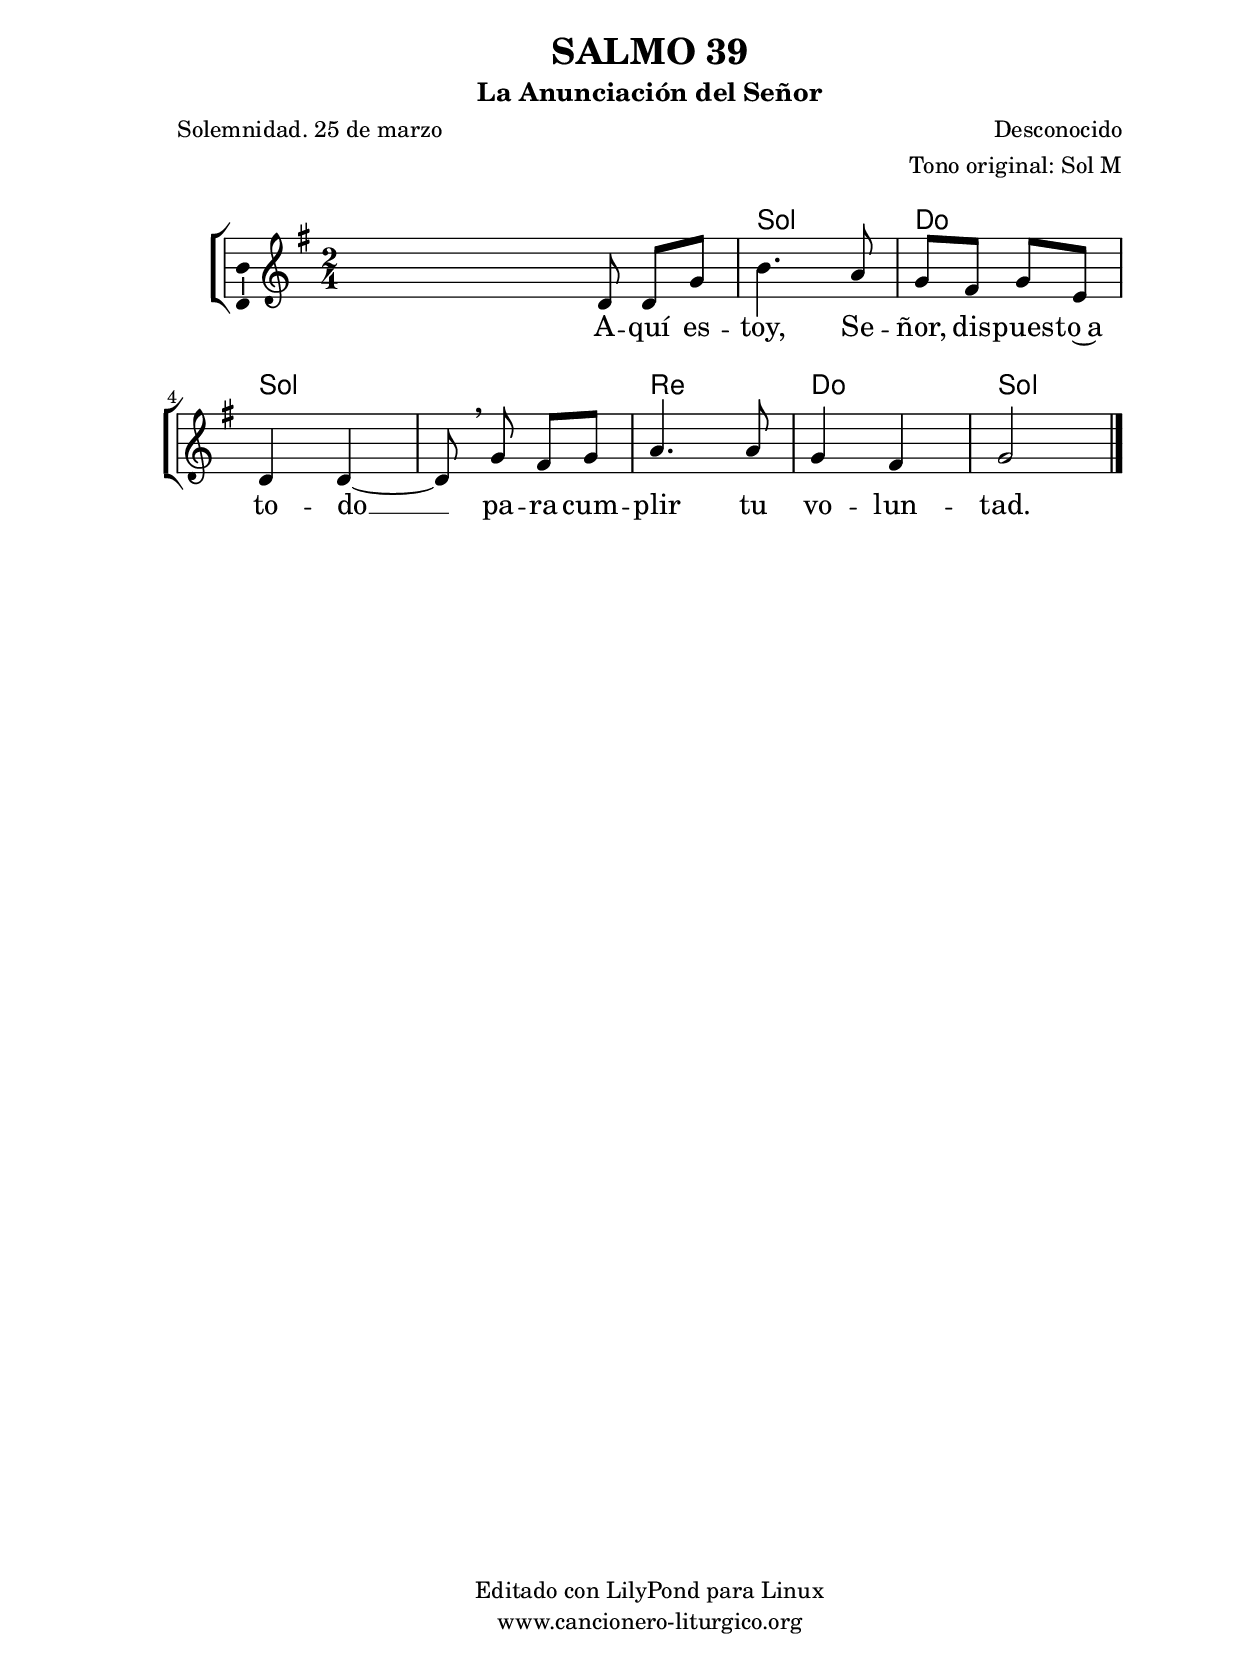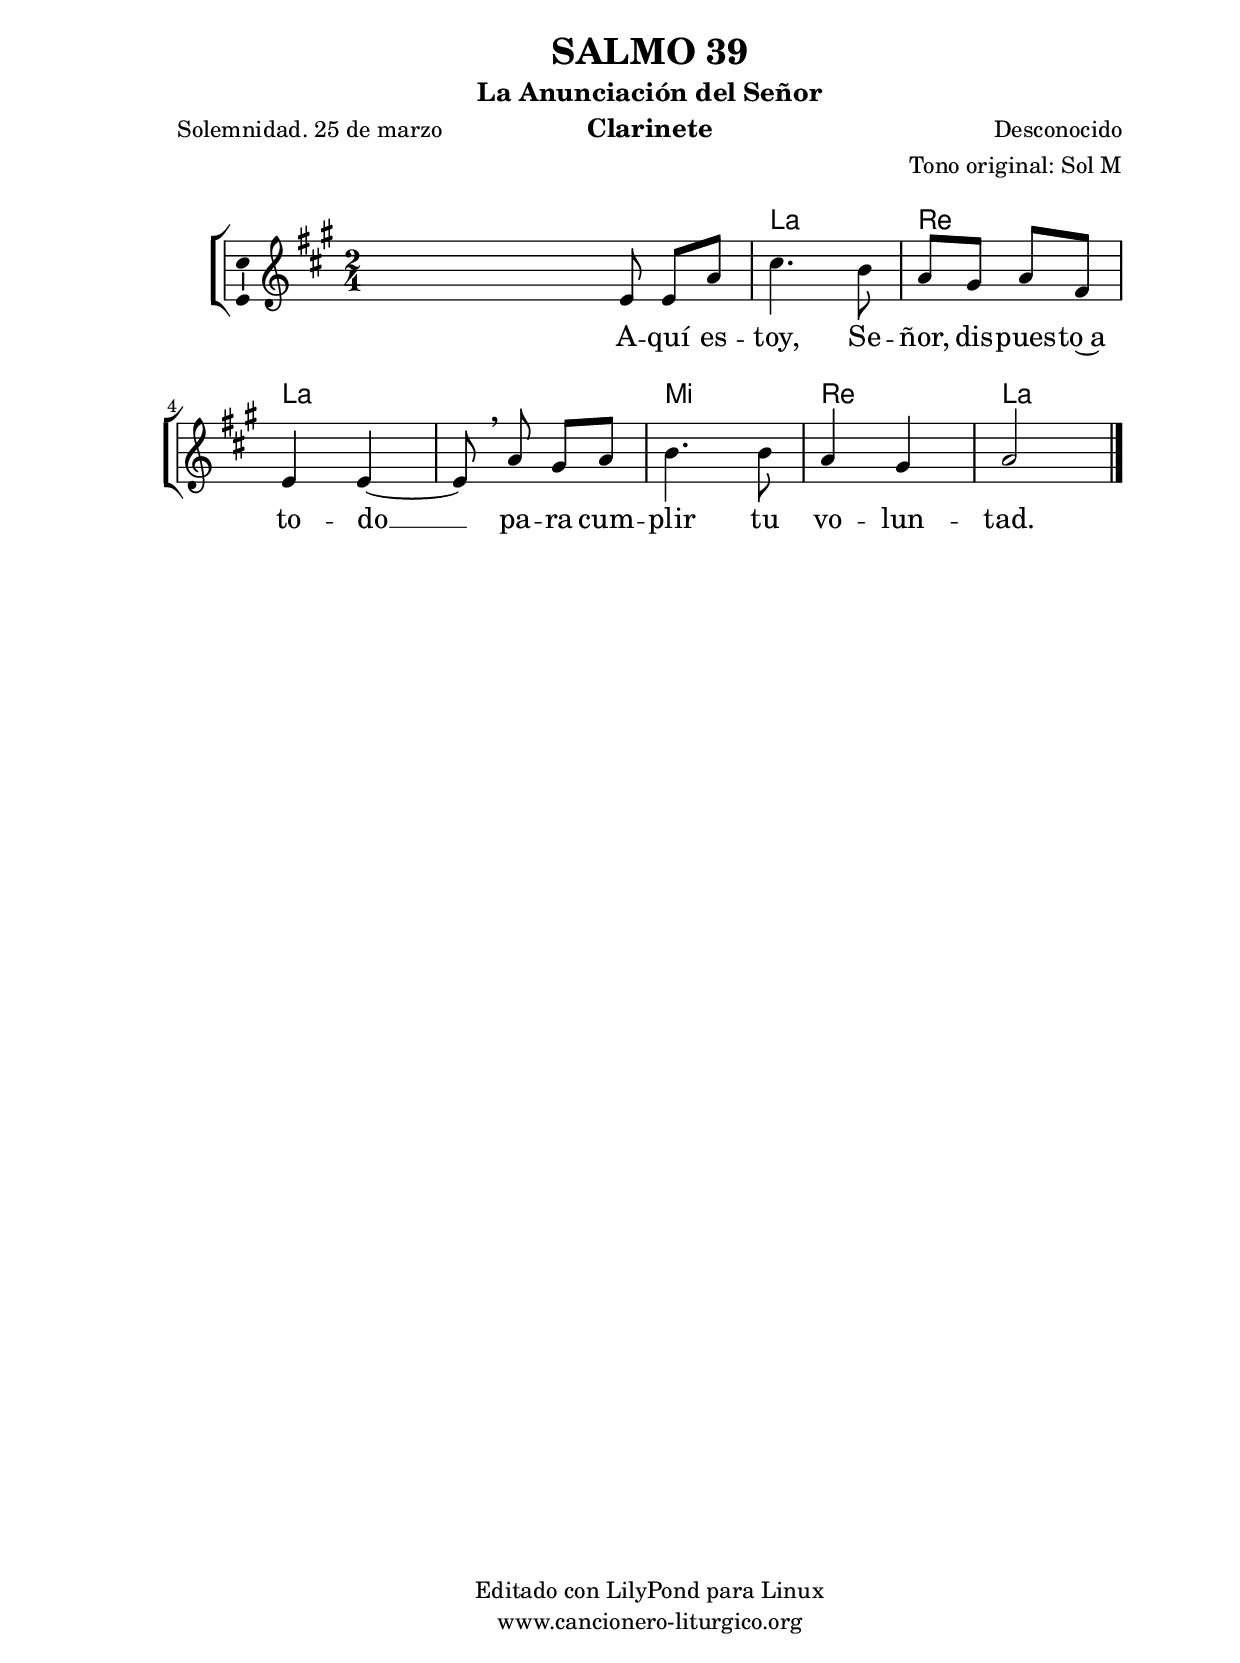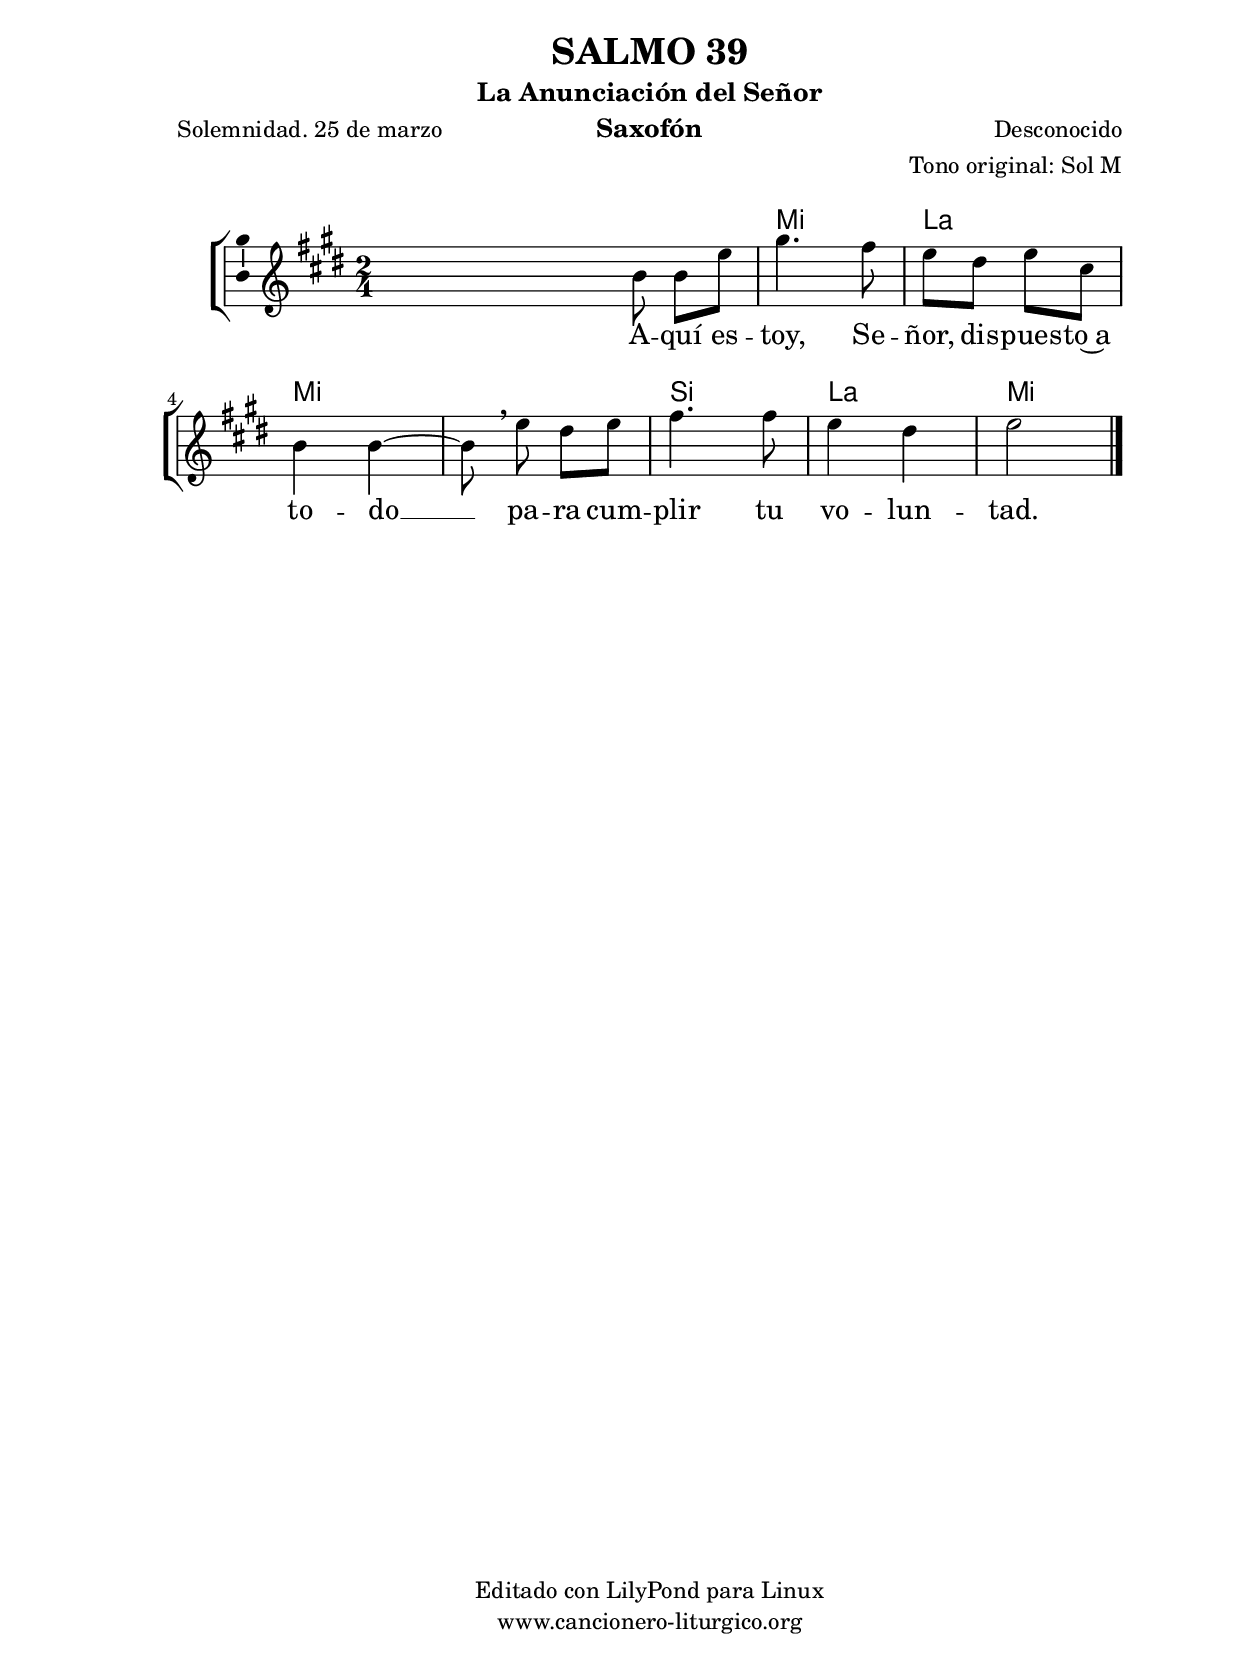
%
%para convertir .midi en .wav:
%timidity filename.midi -Ow -o finename.wav
%
%
%Para convertir de .wav a .mp3:
%lame -h -m j filename.wav
%
%
%para escuchar el midi:
%timidity nombrefichero.midi
%


%versión de lilypond para la que se ha escrito esta partitura:
\version "2.16.0"

	%Tamaño papel
	#(set-default-paper-size "a4")
	%Tamaño partitura
	#(set-global-staff-size 20)
	%No responde al pulsar sobre una nota
	#(ly:set-option 'point-and-click #f)

%parámetros del encabezamiento:
\header {
	title = "SALMO 39"
	subtitle = "La Anunciación del Señor"
	composer = "Desconocido"
	poet = "Solemnidad. 25 de marzo"
	meter = ""
	arranger = "Tono original: Sol M"
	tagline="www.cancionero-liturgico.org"
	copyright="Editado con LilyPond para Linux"
	tiempo = ""
	usos = "Salmo"
	letra = "Aquí estoy, Señor, dispuesto a todo para cumplir tu voluntad."
	}

%parámetros asociados al papel:
\paper  {
	oddHeaderMarkup = \markup {\fill-line { \on-the-fly #not-first-page \fromproperty #'header:title \on-the-fly #not-first-page \fromproperty #'header:composer }}
	evenHeaderMarkup = \markup {\fill-line { \fromproperty #'header:composer \fromproperty #'header:title }}
	#(set-paper-size "a4")
	print-page-number = ##f
	first-page-number = 1
	print-first-page-number = ##f
%	head-separation = 3.0 \cm
	top-margin = 2.0 \cm
	bottom-margin = 0.5\cm
%%%	bottom-margin = -1.0\cm
	left-margin = 3.0 \cm
	line-width = 16.0 \cm 
	indent = 8\mm
	interscoreline = 2.\mm
	between-system-space = 15\mm
%	para que las partituras no llenen la hoja:
	ragged-bottom = ##t
%	idem para la última hoja:
	ragged-last-bottom = ##f
%	para que las partituras llenen el ancho del papel:
	ragged-last = ##f
	after-title-space = 2.5 \cm
%page-count=1
%system-count=8

	%Flexible Vertical Spacing
%	markup-markup-spacing =
%	#'((basic-distance . 15) (minimum-distance . 15) (padding . 3))
	markup-system-spacing =
	#'((basic-distance . 15) (minimum-distance . 15) (padding . 3))
	system-system-spacing =
	#'((basic-distance . 15) (minimum-distance . 15) (padding . 3))
	score-system-spacing =
	#'((basic-distance . 15) (minimum-distance . 15) (padding . 5))
%	top-system-spacing = % header
%	#'((basic-distance . 8) (minimum-distance . 0) (padding . 3))
%	top-markup-spacing =
%	#'((basic-distance . 20) (minimum-distance . 20) (padding . 3))
	last-bottom-spacing = % footer
	#'((basic-distance . 5) (minimum-distance . 5) (padding . 3))
%	score-markup-spacing =
%	#'((basic-distance . 16) (minimum-distance . 13) (padding . 3))

	}


%parámetros que afectan a toda la partitura:
global =  {
	%clave de sol (G):
	\clef G
	%armadura:
%	\transpose bes c'
	\key g \major
	\tempo 4=100
	\set Score.tempoHideNote = ##t
	}


acordes = {
	\italianChords
	\chordmode {
%	\transpose bes c'
{

	s2 g2 c g s d c g

	}
	}
}

melodia = 
%	\transpose bes c'
{
	\relative c'{

	\time 2/4

s8 d d g
b4. a8
g8 fis g e
d4 d4~
d8 \noBeam \breathe g8 fis g
a4. a8
g4 fis
g2

	\bar "|."
	}
	}


texto = \lyricmode {
A -- quí es -- toy, Se -- ñor, dis -- pues -- to~a to -- do __
pa -- ra cum -- plir tu vo -- lun -- tad.
	}


acordesStaff = \context ChordNames = acordesStaff <<
	\set chordChanges = ##t
	\acordes
	>>


vozStaff = \context Voice = vozStaff
\with {\consists "Ambitus_engraver"}
<<
%	\set Staff.instrumentName = ""
%	\set Staff.shortInstrumentName = ""
%	\set Staff.midiInstrument = #"clarinet"
%	\set Staff.midiInstrument = #"cello"
%	\set Staff.midiInstrument = #"flute"
	\set Staff.midiInstrument = #"electric guitar (jazz)"
%	\set Staff.midiInstrument = #"english horn"
%	\set Staff.midiInstrument = #"violin"
%	\set Staff.midiInstrument = #"glockenspiel"
	\set Staff.midiMinimumVolume = #0.7
	\set Staff.midiMaximumVolume = #0.9
	\global
	\melodia
	>>


textoStaff = \context Lyrics = textoStaff <<
	\lyricsto vozStaff \texto
	>>

\book {
	\score {
		\context ChoirStaff {
			\override StaffGroup.SystemStartBracket #'collapse-height = #1
			\override Score.SystemStartBar #'collapse-height = #1
			<<
			\acordesStaff
			\vozStaff
			\textoStaff
			>>
			}
		\layout {
	    		\context {
				\Lyrics
				\override LyricText #'font-size = #2
				}
	   		 \context {
				\Score
				%fontSize = #3
				\override StaffSymbol #'staff-space = #(magstep +3)
				%\override Beam #'thickness = #0.55
				%\override SpacingSpanner #'spacing-increment = #1.0
				%\override Slur #'height-limit = #1.5
				}
			}
		}
	\score {
		\unfoldRepeats
		\context ChoirStaff {
			<<
			\acordesStaff
			\vozStaff
			>>
			}
		\midi {
	  		\context {
	  			\Score
				tempoWholesPerMinute = #(ly:make-moment 70 4)
				}
			}
		}
	}

%Partitura para clarinete
#(define output-suffix "C")
\book {
	\header{
		instrument = "Clarinete"
		}
	\score {
		\context ChoirStaff {
			\override StaffGroup.SystemStartBracket #'collapse-height = #1
			\override Score.SystemStartBar #'collapse-height = #1
\transpose c d
			<<
			\acordesStaff
			\vozStaff
			\textoStaff
			>>
			}
		\layout {
	    		\context {
				\Lyrics
				\override LyricText #'font-size = #2
				}
	   		 \context {
				\Score
				%fontSize = #3
				\override StaffSymbol #'staff-space = #(magstep +3)
				%\override Beam #'thickness = #0.55
				%\override SpacingSpanner #'spacing-increment = #1.0
				%\override Slur #'height-limit = #1.5
				}
			}
		}
	}

%Partitura para saxofón
#(define output-suffix "S")
\book {
	\header{
		instrument = "Saxofón"
		}
	\score {
		\context ChoirStaff {
			\override StaffGroup.SystemStartBracket #'collapse-height = #1
			\override Score.SystemStartBar #'collapse-height = #1
\transpose c a
			<<
			\acordesStaff
			\vozStaff
			\textoStaff
			>>
			}
		\layout {
	    		\context {
				\Lyrics
				\override LyricText #'font-size = #2
				}
	   		 \context {
				\Score
				%fontSize = #3
				\override StaffSymbol #'staff-space = #(magstep +3)
				%\override Beam #'thickness = #0.55
				%\override SpacingSpanner #'spacing-increment = #1.0
				%\override Slur #'height-limit = #1.5
				}
			}
		}
	}

